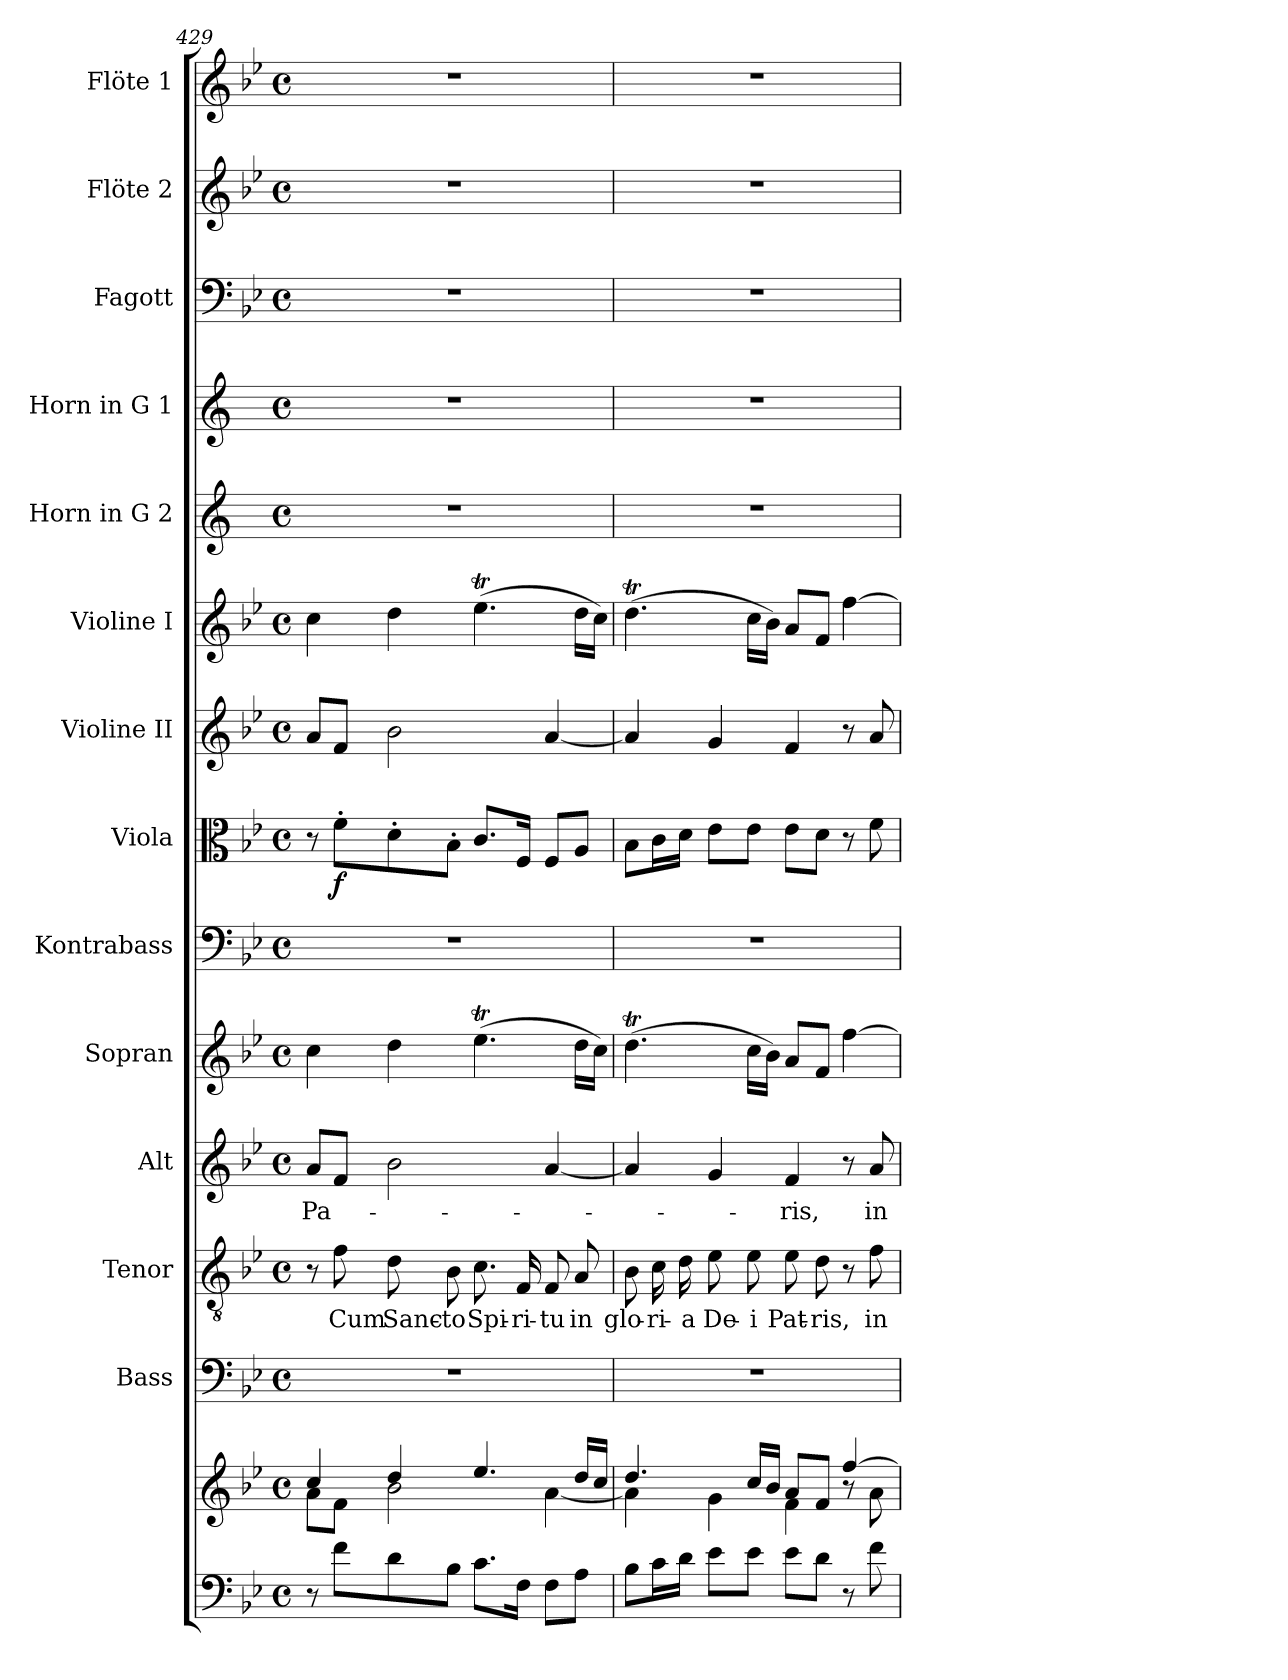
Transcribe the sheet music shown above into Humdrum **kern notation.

**kern	**kern	**kern	**kern	**text	**kern	**text	**kern	**kern	**kern	**dynam	**kern	**kern	**kern	**kern	**kern	**kern	**kern
*part14	*part14	*part13	*part12	*part12	*part11	*part11	*part10	*part9	*part8	*part8	*part7	*part6	*part5	*part4	*part3	*part2	*part1
*staff15	*staff14	*staff13	*staff12	*staff12	*staff11	*staff11	*staff10	*staff9	*staff8	*staff8	*staff7	*staff6	*staff5	*staff4	*staff3	*staff2	*staff1
*	*	*I"Bass	*I"Tenor	*	*I"Alt	*	*I"Sopran	*I"Kontrabass	*I"Viola	*	*I"Violine II	*I"Violine I	*I"Horn in G 2	*I"Horn in G 1	*I"Fagott	*I"Flöte 2	*I"Flöte 1
*	*	*I'B.	*I'T.	*	*I'A.	*	*I'S.	*I'Kb.	*I'Vla.	*	*I'Vl. II	*I'Vl. I	*	*	*I'Fg.	*I'Fl. 2	*I'Fl. 1
*clefF4	*clefG2	*clefF4	*clefGv2	*	*clefG2	*	*clefG2	*clefF4	*clefC3	*	*clefG2	*clefG2	*clefG2	*clefG2	*clefF4	*clefG2	*clefG2
*	*	*	*	*	*	*	*	*ITrd7c12	*	*	*	*	*ITrd1c2	*ITrd1c2	*	*	*
*k[b-e-]	*k[b-e-]	*k[b-e-]	*k[b-e-]	*	*k[b-e-]	*	*k[b-e-]	*k[b-e-]	*k[b-e-]	*	*k[b-e-]	*k[b-e-]	*k[b-e-]	*k[b-e-]	*k[b-e-]	*k[b-e-]	*k[b-e-]
*B-:	*B-:	*B-:	*B-:	*	*B-:	*	*B-:	*B-:	*B-:	*	*B-:	*B-:	*B-:	*B-:	*B-:	*B-:	*B-:
*M4/4	*M4/4	*M4/4	*M4/4	*	*M4/4	*	*M4/4	*M4/4	*M4/4	*	*M4/4	*M4/4	*M4/4	*M4/4	*M4/4	*M4/4	*M4/4
*met(c)	*met(c)	*met(c)	*met(c)	*	*met(c)	*	*met(c)	*met(c)	*met(c)	*	*met(c)	*met(c)	*met(c)	*met(c)	*met(c)	*met(c)	*met(c)
=429	=429	=429	=429	=429	=429	=429	=429	=429	=429	=429	=429	=429	=429	=429	=429	=429	=429
*	*^	*	*	*	*	*	*	*	*	*	*	*	*	*	*	*	*
!	!	!	!	!	!	!	!LO:LY:b	!	!	!	!	!	!	!	!	!	!	!
8r	4cc/	8a\L	1r	8r	.	8a/L	Pa-	4cc\	1r	8r	.	8a/L	4cc\	1r	1r	1r	1r	1r
!	!	!	!	!	!LO:LY:b	!	!	!	!	!	!LO:DY:b	!	!	!	!	!	!	!
8f\L	.	8f\J	.	8f\	Cum	8f/J	.	.	.	8f'>\L	f	8f/J	.	.	.	.	.	.
!	!	!	!	!	!LO:LY:b	!	!	!	!	!	!	!	!	!	!	!	!	!
8d\	4dd/	2b-\	.	8d\	Sanc-	2b-\	.	4dd\	.	8d'>\	.	2b-\	4dd\	.	.	.	.	.
!	!	!	!	!	!LO:LY:b	!	!	!	!	!	!	!	!	!	!	!	!	!
8B-\J	.	.	.	8B-\	-to	.	.	.	.	8B-'>\J	.	.	.	.	.	.	.	.
!	!	!	!	!	!LO:LY:b	!	!	!	!	!	!	!	!	!	!	!	!	!
8.c\L	4.ee-/	.	.	8.c\	Spi-	.	.	(>4.ee-T\	.	8.c/L	.	.	(>4.ee-T\	.	.	.	.	.
!	!	!	!	!	!LO:LY:b	!	!	!	!	!	!	!	!	!	!	!	!	!
16F\Jk	.	.	.	16F/	-ri-	.	.	.	.	16F/Jk	.	.	.	.	.	.	.	.
!	!	!	!	!	!LO:LY:b	!	!	!	!	!	!	!	!	!	!	!	!	!
8F\L	.	[<4a\	.	8F/	-tu	[4a/	.	.	.	8F/L	.	[4a/	.	.	.	.	.	.
!	!	!	!	!	!LO:LY:b	!	!	!	!	!	!	!	!	!	!	!	!	!
8A\J	16dd/LL	.	.	8A/	in	.	.	16dd\LL	.	8A/J	.	.	16dd\LL	.	.	.	.	.
.	16cc/JJ	.	.	.	.	.	.	16cc\JJ)	.	.	.	.	16cc\JJ)	.	.	.	.	.
!!LO:PB:g=z
=430	=430	=430	=430	=430	=430	=430	=430	=430	=430	=430	=430	=430	=430	=430	=430	=430	=430	=430
!	!	!	!	!	!LO:LY:b	!	!	!	!	!	!	!	!	!	!	!	!	!
8B-\L	4.dd/	4a\]	1r	8B-\	glo-	4a/]	.	(>4.ddt\	1r	8B-\L	.	4a/]	(>4.ddt\	1r	1r	1r	1r	1r
!	!	!	!	!	!LO:LY:b	!	!	!	!	!	!	!	!	!	!	!	!	!
16c\L	.	.	.	16c\	-ri-	.	.	.	.	16c\L	.	.	.	.	.	.	.	.
!	!	!	!	!	!LO:LY:b	!	!	!	!	!	!	!	!	!	!	!	!	!
16d\JJ	.	.	.	16d\	-a	.	.	.	.	16d\JJ	.	.	.	.	.	.	.	.
!	!	!	!	!	!LO:LY:b	!	!	!	!	!	!	!	!	!	!	!	!	!
8e-\L	.	4g\	.	8e-\	De-	4g/	.	.	.	8e-\L	.	4g/	.	.	.	.	.	.
!	!	!	!	!	!LO:LY:b	!	!	!	!	!	!	!	!	!	!	!	!	!
8e-\J	16cc/LL	.	.	8e-\	-i	.	.	16cc\LL	.	8e-\J	.	.	16cc\LL	.	.	.	.	.
.	16b-/JJ	.	.	.	.	.	.	16b-\JJ)	.	.	.	.	16b-\JJ)	.	.	.	.	.
!	!	!	!	!	!LO:LY:b	!	!LO:LY:b	!	!	!	!	!	!	!	!	!	!	!
8e-\L	8a/L	4f\	.	8e-\	Pat-	4f/	-ris,	8a/L	.	8e-\L	.	4f/	8a/L	.	.	.	.	.
!	!	!	!	!	!LO:LY:b	!	!	!	!	!	!	!	!	!	!	!	!	!
8d\J	8f/J	.	.	8d\	-ris,	.	.	8f/J	.	8d\J	.	.	8f/J	.	.	.	.	.
8r	[>4ff/	8ra	.	8r	.	8r	.	[4ff\	.	8r	.	8r	[4ff\	.	.	.	.	.
!	!	!	!	!	!LO:LY:b	!	!LO:LY:b	!	!	!	!	!	!	!	!	!	!	!
8f\	.	8a\	.	8f\	in	8a/	in	.	.	8f\	.	8a/	.	.	.	.	.	.
*	*v	*v	*	*	*	*	*	*	*	*	*	*	*	*	*	*	*	*
=	=	=	=	=	=	=	=	=	=	=	=	=	=	=	=	=	=
*-	*-	*-	*-	*-	*-	*-	*-	*-	*-	*-	*-	*-	*-	*-	*-	*-	*-
